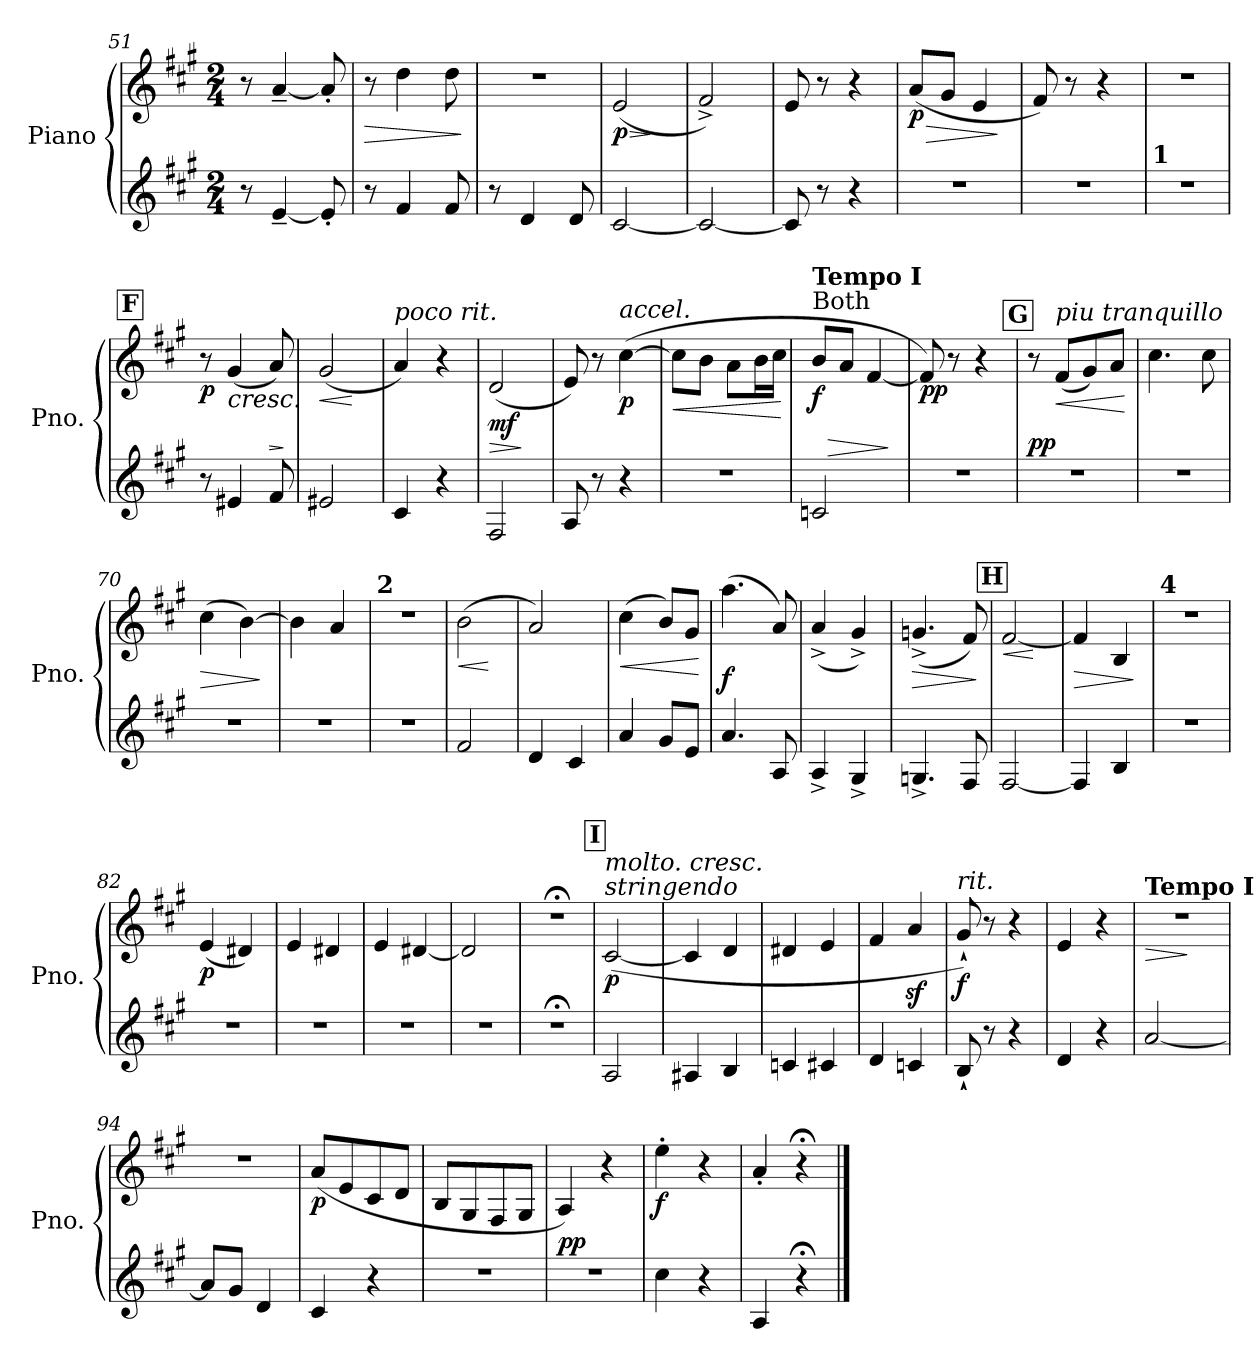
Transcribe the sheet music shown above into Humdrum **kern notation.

**kern	**kern	**dynam
*part1	*part1	*part1
*staff2	*staff1	*staff1/2
*I"Piano	*	*
*I'Pno.	*	*
*clefG2	*clefG2	*
*k[f#c#g#]	*k[f#c#g#]	*
*M2/4	*M2/4	*
=51	=51	=51
8r	8r	.
[4e~/	[4a~/	.
8e'/]	8a'/]	.
=52	=52	=52
!	!	!LO:HP:b
8r	8r	>
4f#/	4dd\	.
8f#/	8dd\	.
.	.	]
=53	=53	=53
8r	2r	.
4d/	.	.
8d/	.	.
!!LO:PB:g=z
=54	=54	=54
!	!	!LO:HP:b
!	!	!LO:DY:n=1:b
[2c#/	(2e/	> p
.	.	]
=55	=55	=55
2c#/_	2f#^/)	.
=56	=56	=56
8c#/]	8e/	.
8r	8r	.
4r	4r	.
=57	=57	=57
!	!	!LO:HP:b
!	!	!LO:DY:n=1:b
2r	(8a/L	> p
.	8g#/J	.
.	4e/	.
.	.	]
=58	=58	=58
2r	8f#/)	.
.	8r	.
.	4r	.
=59	=59	=59
!LO:TX:a:B:t=1	!	!
2r	2r	.
!!LO:REH:place=s1:a:B:fs=14:t=F
=60	=60	=60
!	!	!LO:DY:b
8r	8r	p
!	!	!LO:HP:b
4e#X/	(4g#/	<
!	!	!LO:HP:b
8f#/	8a/)	>
.	.	[ ]
=61	=61	=61
!	!	!LO:HP:b
2e#X/	(2g#/	<
.	.	[
=62	=62	=62
!	!LO:TX:a:i:t=poco rit.	!
4c#/	4a/)	.
4r	4r	.
=63	=63	=63
!	!	!LO:HP:b
!	!	!LO:DY:n=1:b
2F#/	(2d/	> mf
.	.	]
=64	=64	=64
8A/	8e/)	.
8r	8r	.
!	!LO:TX:a:i:t=accel.	!
!	!	!LO:DY:b
4r	([4cc#\	p
=65	=65	=65
!	!	!LO:HP:b
2r	8cc#\L]	<
.	8b\J	.
.	8a\L	.
.	16b\L	.
.	16cc#\JJ	.
.	.	[
!!LO:LB:g=z
=66	=66	=66
!	!LO:TX:a:t=Both	!
!	!LO:TX:a:B:t=Tempo I	!
!	!	!LO:HP:b
!	!	!LO:DY:n=1:b
2cn/	8b/L	> f
.	8a/J	.
.	[4f#/	.
.	.	]
=67	=67	=67
!	!	!LO:DY:b
2r	8f#/])	pp
.	8r	.
.	4r	.
!!LO:REH:place=s1:a:B:fs=14:t=G
=68	=68	=68
!	!	!LO:DY:a=2
2r	8r	pp
!	!LO:TX:a:i:t=piu tranquillo	!
!	!	!LO:HP:b
.	(8f#/L	<
.	8g#/)	.
.	8a/J	.
.	.	[
=69	=69	=69
2r	4.cc#\	.
.	8cc#\	.
=70	=70	=70
!	!	!LO:HP:b
2r	(4cc#\	>
.	[4b\)	.
.	.	]
=71	=71	=71
2r	4b\]	.
.	4a/	.
=72	=72	=72
!	!LO:TX:a:B:t=2	!
2r	2r	.
=73	=73	=73
!	!	!LO:HP:b
2f#/	(2b\	<
.	.	[
=74	=74	=74
4d/	2a/)	.
4c#/	.	.
=75	=75	=75
!	!	!LO:HP:b
4a/	(4cc#\	<
8g#/L	8b/L)	.
8e/J	8g#/J	.
.	.	[
=76	=76	=76
!	!	!LO:DY:a=2
4.a/	(4.aa\	f
8A/	8a/)	.
!!LO:LB:g=z
=77	=77	=77
4A^/	(4a^/	.
4G#^/	4g#^/)	.
=78	=78	=78
!	!	!LO:HP:b
4.Gn^/	(4.gn^/	>
8F#/	8f#/)	.
.	.	]
!!LO:REH:place=s1:a:B:fs=14:t=H
=79	=79	=79
!	!	!LO:HP:b
[2F#/	[2f#/	<
.	.	[
=80	=80	=80
!	!	!LO:HP:b
4F#/]	4f#/]	>
4B/	4B/	.
.	.	]
=81	=81	=81
!	!LO:TX:a:B:t=4	!
2r	2r	.
=82	=82	=82
!	!	!LO:DY:b
2r	(4e/	p
.	4d#X/)	.
=83	=83	=83
2r	4e/	.
.	4d#X/	.
=84	=84	=84
2r	4e/	.
.	[4d#X/	.
=85	=85	=85
2r	2d#/]	.
=86	=86	=86
2r;<	2r;<	.
!!LO:REH:place=s1:a:B:fs=14:t=I
=87	=87	=87
!	!LO:TX:a:i:t=stringendo	!
!	!LO:TX:a:i:t=molto. cresc.	!
!	!	!LO:DY:b
2A/	([2c#/	p
=88	=88	=88
4A#X/	4c#/]	.
4B/	4d/	.
!!LO:LB:g=z
=89	=89	=89
4cn/	4d#X/	.
4c#X/	4e/	.
=90	=90	=90
4d/	4f#/	.
4cn/	4az</	.
=91	=91	=91
!	!LO:TX:a:i:t=rit.	!
!	!	!LO:DY:b
8B`/	8g#`/)	f
8r	8r	.
4r	4r	.
=92	=92	=92
4d/	4e/	.
4r	4r	.
=93	=93	=93
!	!LO:TX:a:B:t=Tempo I	!
!	!	!LO:HP:b
[2a/	2r	>
.	.	]
=94	=94	=94
8a/L]	2r	.
8g#/J	.	.
4d/	.	.
=95	=95	=95
!	!	!LO:DY:b
4c#/	(8a/L	p
.	8e/	.
4r	8c#/	.
.	8d/J	.
=96	=96	=96
2r	8B/L	.
.	8G#/	.
.	8F#/	.
.	8G#/J	.
=97	=97	=97
!	!	!LO:DY:a=2
2r	4A/)	pp
.	4r	.
=98	=98	=98
!	!	!LO:DY:b
4cc#\	4ee'\	f
4r	4r	.
!!LO:LB:g=z
=99	=99	=99
4A/	4a'/	.
4r;<	4r;<	.
==	==	==
*-	*-	*-
